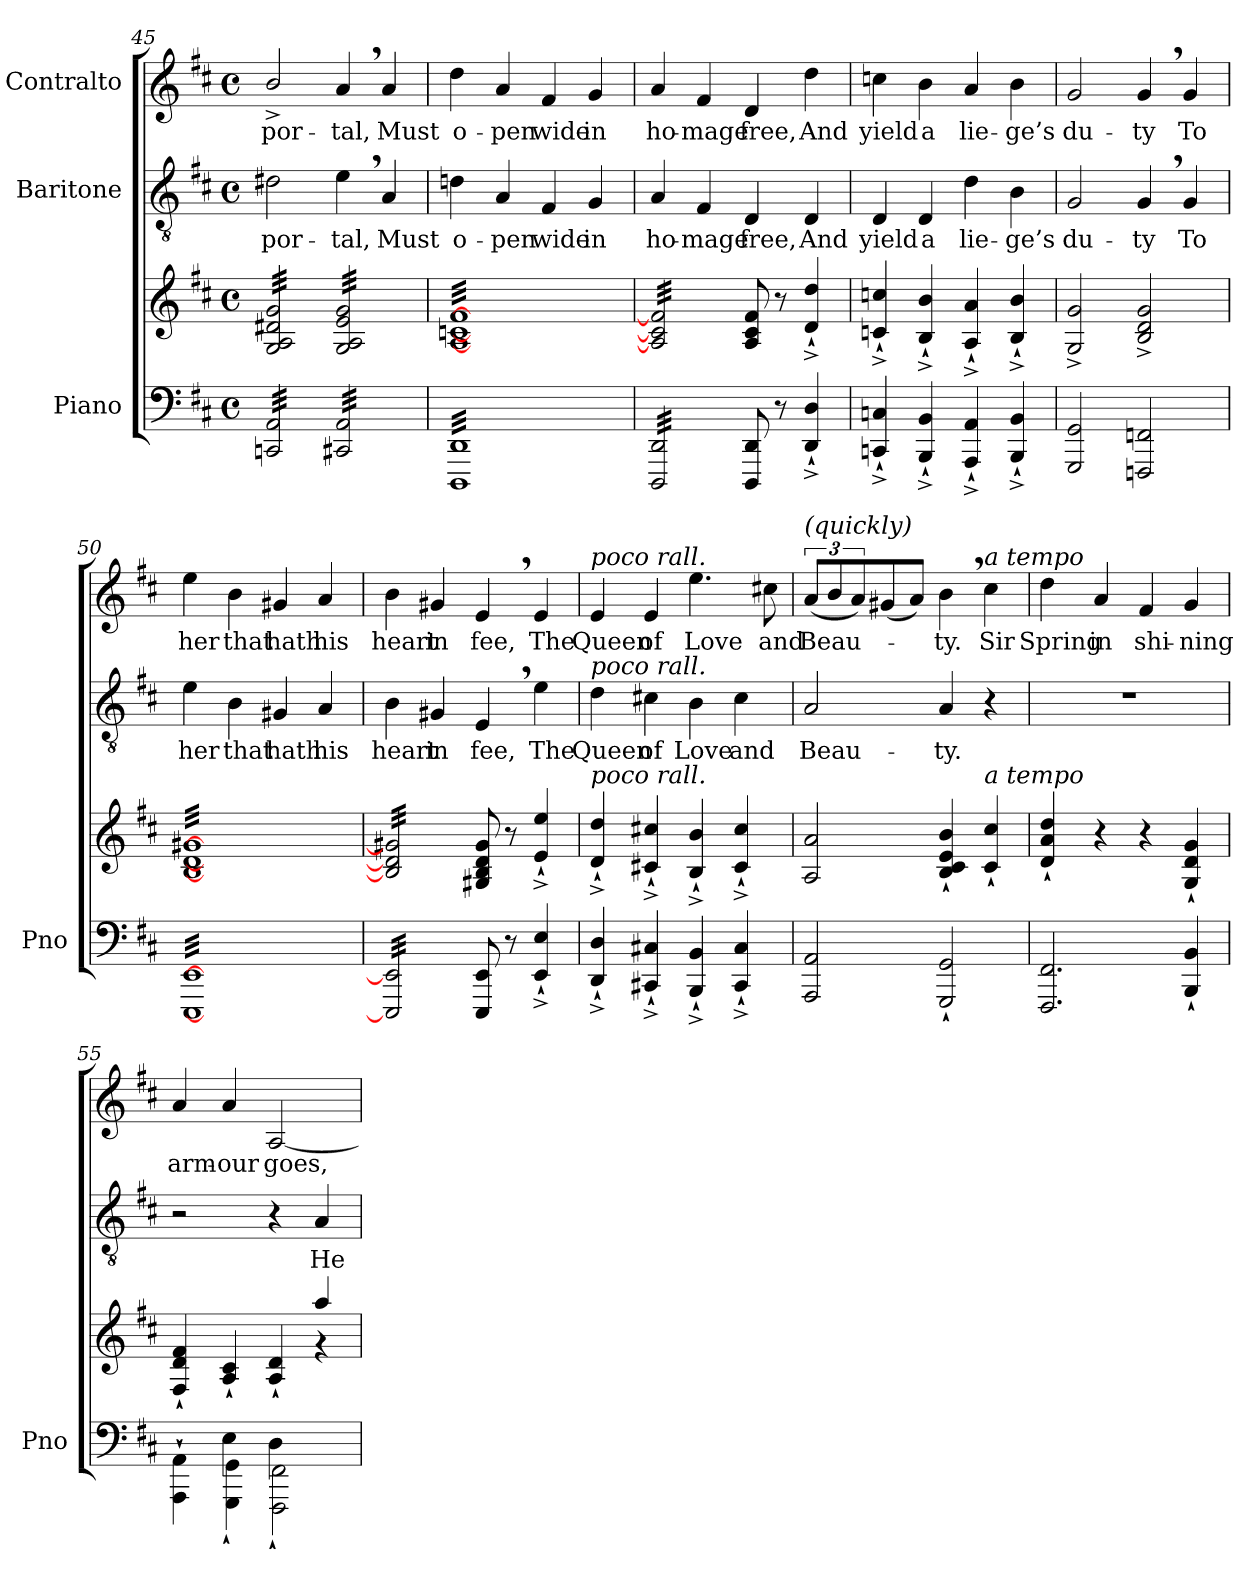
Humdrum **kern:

**kern	**kern	**dynam	**kern	**text	**dynam	**kern	**text	**dynam
*part3	*part3	*part3	*part2	*part2	*part2	*part1	*part1	*part1
*staff4	*staff3	*staff3/4	*staff2	*staff2	*staff2	*staff1	*staff1	*staff1
*I"Piano	*	*	*I"Baritone	*	*	*I"Contralto	*	*
*I'Pno	*	*	*	*	*	*	*	*
*clefF4	*clefG2	*	*clefGv2	*	*	*clefG2	*	*
*k[f#c#]	*k[f#c#]	*	*k[f#c#]	*	*	*k[f#c#]	*	*
*M4/4	*M4/4	*	*M4/4	*	*	*M4/4	*	*
*met(c)	*met(c)	*	*met(c)	*	*	*met(c)	*	*
=45	=45	=45	=45	=45	=45	=45	=45	=45
*tremolo	*	*	*	*	*	*	*	*
*	*tremolo	*	*	*	*	*	*	*
32CCn/ 32AA/LLL	32G/ 32A/ 32d#X/ 32g/LLL	.	2d#X\	por-	.	2b^>/	por-	.
32CCn/ 32AA/	32G/ 32A/ 32d#X/ 32g/	.	.	.	.	.	.	.
32CCn/ 32AA/	32G/ 32A/ 32d#X/ 32g/	.	.	.	.	.	.	.
32CCn/ 32AA/	32G/ 32A/ 32d#X/ 32g/	.	.	.	.	.	.	.
32CCn/ 32AA/	32G/ 32A/ 32d#X/ 32g/	.	.	.	.	.	.	.
32CCn/ 32AA/	32G/ 32A/ 32d#X/ 32g/	.	.	.	.	.	.	.
32CCn/ 32AA/	32G/ 32A/ 32d#X/ 32g/	.	.	.	.	.	.	.
32CCn/ 32AA/	32G/ 32A/ 32d#X/ 32g/	.	.	.	.	.	.	.
32CCn/ 32AA/	32G/ 32A/ 32d#X/ 32g/	.	.	.	.	.	.	.
32CCn/ 32AA/	32G/ 32A/ 32d#X/ 32g/	.	.	.	.	.	.	.
32CCn/ 32AA/	32G/ 32A/ 32d#X/ 32g/	.	.	.	.	.	.	.
32CCn/ 32AA/	32G/ 32A/ 32d#X/ 32g/	.	.	.	.	.	.	.
32CCn/ 32AA/	32G/ 32A/ 32d#X/ 32g/	.	.	.	.	.	.	.
32CCn/ 32AA/	32G/ 32A/ 32d#X/ 32g/	.	.	.	.	.	.	.
32CCn/ 32AA/	32G/ 32A/ 32d#X/ 32g/	.	.	.	.	.	.	.
32CCn/ 32AA/JJJ	32G/ 32A/ 32d#X/ 32g/JJJ	.	.	.	.	.	.	.
32CC#X/ 32AA/LLL	32G/ 32A/ 32e/ 32g/LLL	.	4e,\	-tal,	.	4a,/	-tal,	.
32CC#X/ 32AA/	32G/ 32A/ 32e/ 32g/	.	.	.	.	.	.	.
32CC#X/ 32AA/	32G/ 32A/ 32e/ 32g/	.	.	.	.	.	.	.
32CC#X/ 32AA/	32G/ 32A/ 32e/ 32g/	.	.	.	.	.	.	.
32CC#X/ 32AA/	32G/ 32A/ 32e/ 32g/	.	.	.	.	.	.	.
32CC#X/ 32AA/	32G/ 32A/ 32e/ 32g/	.	.	.	.	.	.	.
32CC#X/ 32AA/	32G/ 32A/ 32e/ 32g/	.	.	.	.	.	.	.
32CC#X/ 32AA/	32G/ 32A/ 32e/ 32g/	.	.	.	.	.	.	.
!	!	!	!	!	!LO:DY:a	!	!	!
!	!	!	!	!	!LO:DY:n=1:a	!	!	!LO:DY:a
!	!	!	!	!	!	!	!	!LO:DY:n=1:a
32CC#X/ 32AA/	32G/ 32A/ 32e/ 32g/	.	4A/	Must	f other-dynamics	4a/	Must	f other-dynamics
32CC#X/ 32AA/	32G/ 32A/ 32e/ 32g/	.	.	.	.	.	.	.
32CC#X/ 32AA/	32G/ 32A/ 32e/ 32g/	.	.	.	.	.	.	.
32CC#X/ 32AA/	32G/ 32A/ 32e/ 32g/	.	.	.	.	.	.	.
32CC#X/ 32AA/	32G/ 32A/ 32e/ 32g/	.	.	.	.	.	.	.
32CC#X/ 32AA/	32G/ 32A/ 32e/ 32g/	.	.	.	.	.	.	.
32CC#X/ 32AA/	32G/ 32A/ 32e/ 32g/	.	.	.	.	.	.	.
32CC#X/ 32AA/JJJ	32G/ 32A/ 32e/ 32g/JJJ	.	.	.	.	.	.	.
=46	=46	=46	=46	=46	=46	=46	=46	=46
!	!	!LO:DY:b	!	!	!	!	!	!
!	!	!LO:DY:n=1:b	!	!	!	!	!	!
32DDD 32DDLLL	[32A [>32cn [32f#LLL	f other-dynamics	4dn\	o-	.	4dd\	o-	.
32DDD 32DD	32A 32cn 32f#	.	.	.	.	.	.	.
32DDD 32DD	32A 32cn 32f#	.	.	.	.	.	.	.
32DDD 32DD	32A 32cn 32f#	.	.	.	.	.	.	.
32DDD 32DD	32A 32cn 32f#	.	.	.	.	.	.	.
32DDD 32DD	32A 32cn 32f#	.	.	.	.	.	.	.
32DDD 32DD	32A 32cn 32f#	.	.	.	.	.	.	.
32DDD 32DD	32A 32cn 32f#	.	.	.	.	.	.	.
32DDD 32DD	32A 32cn 32f#	.	4A/	-pen	.	4a/	-pen	.
32DDD 32DD	32A 32cn 32f#	.	.	.	.	.	.	.
32DDD 32DD	32A 32cn 32f#	.	.	.	.	.	.	.
32DDD 32DD	32A 32cn 32f#	.	.	.	.	.	.	.
32DDD 32DD	32A 32cn 32f#	.	.	.	.	.	.	.
32DDD 32DD	32A 32cn 32f#	.	.	.	.	.	.	.
32DDD 32DD	32A 32cn 32f#	.	.	.	.	.	.	.
32DDD 32DD	32A 32cn 32f#	.	.	.	.	.	.	.
32DDD 32DD	32A 32cn 32f#	.	4F#/	wide	.	4f#/	wide	.
32DDD 32DD	32A 32cn 32f#	.	.	.	.	.	.	.
32DDD 32DD	32A 32cn 32f#	.	.	.	.	.	.	.
32DDD 32DD	32A 32cn 32f#	.	.	.	.	.	.	.
32DDD 32DD	32A 32cn 32f#	.	.	.	.	.	.	.
32DDD 32DD	32A 32cn 32f#	.	.	.	.	.	.	.
32DDD 32DD	32A 32cn 32f#	.	.	.	.	.	.	.
32DDD 32DD	32A 32cn 32f#	.	.	.	.	.	.	.
32DDD 32DD	32A 32cn 32f#	.	4G/	in	.	4g/	in	.
32DDD 32DD	32A 32cn 32f#	.	.	.	.	.	.	.
32DDD 32DD	32A 32cn 32f#	.	.	.	.	.	.	.
32DDD 32DD	32A 32cn 32f#	.	.	.	.	.	.	.
32DDD 32DD	32A 32cn 32f#	.	.	.	.	.	.	.
32DDD 32DD	32A 32cn 32f#	.	.	.	.	.	.	.
32DDD 32DD	32A 32cn 32f#	.	.	.	.	.	.	.
32DDD 32DDJJJ	32A 32cn 32f#JJJ	.	.	.	.	.	.	.
=47	=47	=47	=47	=47	=47	=47	=47	=47
32DDD/ 32DD/LLL	32A/] 32cn/] 32f#/]LLL	.	4A/	ho-	.	4a/	ho-	.
32DDD/ 32DD/	32A/ 32cn/ 32f#/	.	.	.	.	.	.	.
32DDD/ 32DD/	32A/ 32cn/ 32f#/	.	.	.	.	.	.	.
32DDD/ 32DD/	32A/ 32cn/ 32f#/	.	.	.	.	.	.	.
32DDD/ 32DD/	32A/ 32cn/ 32f#/	.	.	.	.	.	.	.
32DDD/ 32DD/	32A/ 32cn/ 32f#/	.	.	.	.	.	.	.
32DDD/ 32DD/	32A/ 32cn/ 32f#/	.	.	.	.	.	.	.
32DDD/ 32DD/	32A/ 32cn/ 32f#/	.	.	.	.	.	.	.
32DDD/ 32DD/	32A/ 32cn/ 32f#/	.	4F#/	-mage	.	4f#/	-mage	.
32DDD/ 32DD/	32A/ 32cn/ 32f#/	.	.	.	.	.	.	.
32DDD/ 32DD/	32A/ 32cn/ 32f#/	.	.	.	.	.	.	.
32DDD/ 32DD/	32A/ 32cn/ 32f#/	.	.	.	.	.	.	.
32DDD/ 32DD/	32A/ 32cn/ 32f#/	.	.	.	.	.	.	.
32DDD/ 32DD/	32A/ 32cn/ 32f#/	.	.	.	.	.	.	.
32DDD/ 32DD/	32A/ 32cn/ 32f#/	.	.	.	.	.	.	.
32DDD/ 32DD/JJJ	32A/ 32cn/ 32f#/JJJ	.	.	.	.	.	.	.
*	*Xtremolo	*	*	*	*	*	*	*
*Xtremolo	*	*	*	*	*	*	*	*
8DDD/ 8DD/	8A/ 8c/ 8f#/	.	4D/	free,	.	4d/	free,	.
8r	8r	.	.	.	.	.	.	.
4DD/`^ 4D/`^	4d/`>^> 4dd/`>^>	.	4D/	And	.	4dd\	And	.
=48	=48	=48	=48	=48	=48	=48	=48	=48
4CCn/`^ 4Cn/`^	4cn/`>^> 4ccn/`>^>	.	4D/	yield	.	4ccn\	yield	.
4BBB/`^ 4BB/`^	4B/`>^> 4b/`>^>	.	4D/	a	.	4b\	a	.
4AAA/`^ 4AA/`^	4A/`>^> 4a/`>^>	.	4d\	lie-	.	4a/	lie-	.
4BBB/`^ 4BB/`^	4B/`>^> 4b/`>^>	.	4B\	-ge’s	.	4b\	-ge’s	.
=49	=49	=49	=49	=49	=49	=49	=49	=49
2GGG/ 2GG/	2G/^> 2g/^>	.	2G/	du-	.	2g/	du-	.
2FFFn/ 2FFn/	2B/^> 2d/^> 2g/^>	.	4G,/	-ty	.	4g,/	-ty	.
.	.	.	4G/	To	.	4g/	To	.
=50	=50	=50	=50	=50	=50	=50	=50	=50
*tremolo	*	*	*	*	*	*	*	*
*	*tremolo	*	*	*	*	*	*	*
[32EEE [32EELLL	[32B [32d [32g#XLLL	.	4e\	her	.	4ee\	her	.
32EEE 32EE	32B 32d 32g#X	.	.	.	.	.	.	.
32EEE 32EE	32B 32d 32g#X	.	.	.	.	.	.	.
32EEE 32EE	32B 32d 32g#X	.	.	.	.	.	.	.
32EEE 32EE	32B 32d 32g#X	.	.	.	.	.	.	.
32EEE 32EE	32B 32d 32g#X	.	.	.	.	.	.	.
32EEE 32EE	32B 32d 32g#X	.	.	.	.	.	.	.
32EEE 32EE	32B 32d 32g#X	.	.	.	.	.	.	.
32EEE 32EE	32B 32d 32g#X	.	4B\	that	.	4b\	that	.
32EEE 32EE	32B 32d 32g#X	.	.	.	.	.	.	.
32EEE 32EE	32B 32d 32g#X	.	.	.	.	.	.	.
32EEE 32EE	32B 32d 32g#X	.	.	.	.	.	.	.
32EEE 32EE	32B 32d 32g#X	.	.	.	.	.	.	.
32EEE 32EE	32B 32d 32g#X	.	.	.	.	.	.	.
32EEE 32EE	32B 32d 32g#X	.	.	.	.	.	.	.
32EEE 32EE	32B 32d 32g#X	.	.	.	.	.	.	.
32EEE 32EE	32B 32d 32g#X	.	4G#X/	hath	.	4g#X/	hath	.
32EEE 32EE	32B 32d 32g#X	.	.	.	.	.	.	.
32EEE 32EE	32B 32d 32g#X	.	.	.	.	.	.	.
32EEE 32EE	32B 32d 32g#X	.	.	.	.	.	.	.
32EEE 32EE	32B 32d 32g#X	.	.	.	.	.	.	.
32EEE 32EE	32B 32d 32g#X	.	.	.	.	.	.	.
32EEE 32EE	32B 32d 32g#X	.	.	.	.	.	.	.
32EEE 32EE	32B 32d 32g#X	.	.	.	.	.	.	.
32EEE 32EE	32B 32d 32g#X	.	4A/	his	.	4a/	his	.
32EEE 32EE	32B 32d 32g#X	.	.	.	.	.	.	.
32EEE 32EE	32B 32d 32g#X	.	.	.	.	.	.	.
32EEE 32EE	32B 32d 32g#X	.	.	.	.	.	.	.
32EEE 32EE	32B 32d 32g#X	.	.	.	.	.	.	.
32EEE 32EE	32B 32d 32g#X	.	.	.	.	.	.	.
32EEE 32EE	32B 32d 32g#X	.	.	.	.	.	.	.
32EEE 32EEJJJ	32B 32d 32g#XJJJ	.	.	.	.	.	.	.
=51	=51	=51	=51	=51	=51	=51	=51	=51
32EEE/] 32EE/]LLL	32B/] 32d/] 32g#X/]LLL	.	4B\	heart	.	4b\	heart	.
32EEE/ 32EE/	32B/ 32d/ 32g#X/	.	.	.	.	.	.	.
32EEE/ 32EE/	32B/ 32d/ 32g#X/	.	.	.	.	.	.	.
32EEE/ 32EE/	32B/ 32d/ 32g#X/	.	.	.	.	.	.	.
32EEE/ 32EE/	32B/ 32d/ 32g#X/	.	.	.	.	.	.	.
32EEE/ 32EE/	32B/ 32d/ 32g#X/	.	.	.	.	.	.	.
32EEE/ 32EE/	32B/ 32d/ 32g#X/	.	.	.	.	.	.	.
32EEE/ 32EE/	32B/ 32d/ 32g#X/	.	.	.	.	.	.	.
32EEE/ 32EE/	32B/ 32d/ 32g#X/	.	4G#X/	in	.	4g#X/	in	.
32EEE/ 32EE/	32B/ 32d/ 32g#X/	.	.	.	.	.	.	.
32EEE/ 32EE/	32B/ 32d/ 32g#X/	.	.	.	.	.	.	.
32EEE/ 32EE/	32B/ 32d/ 32g#X/	.	.	.	.	.	.	.
32EEE/ 32EE/	32B/ 32d/ 32g#X/	.	.	.	.	.	.	.
32EEE/ 32EE/	32B/ 32d/ 32g#X/	.	.	.	.	.	.	.
32EEE/ 32EE/	32B/ 32d/ 32g#X/	.	.	.	.	.	.	.
32EEE/ 32EE/JJJ	32B/ 32d/ 32g#X/JJJ	.	.	.	.	.	.	.
*	*Xtremolo	*	*	*	*	*	*	*
*Xtremolo	*	*	*	*	*	*	*	*
8EEE/ 8EE/	8G#j/ 8B/ 8d/ 8g#/	.	4E,/	fee,	.	4e,/	fee,	.
8r	8r	.	.	.	.	.	.	.
4EE/`^ 4E/`^	4e/`>^> 4ee/`>^>	.	4e\	The	.	4e/	The	.
=52	=52	=52	=52	=52	=52	=52	=52	=52
!	!	!	!	!	!	!LO:TX:i:t=poco rall.	!	!
!	!	!	!LO:TX:i:t=poco rall.	!	!	!	!	!
!	!LO:TX:i:t=poco rall.	!	!	!	!	!	!	!
4DD/`^ 4D/`^	4d/`>^> 4dd/`>^>	.	4d\	Queen	.	4e/	Queen	.
4CC#X/`^ 4C#X/`^	4c#X/`>^> 4cc#X/`>^>	.	4c#X\	of	.	4e/	of	.
4BBB/`^ 4BB/`^	4B/`>^> 4b/`>^>	.	4B\	Love	.	4.ee\	Love	.
4CC#/`^ 4C#/`^	4c#/`>^> 4cc#/`>^>	.	4c#\	and	.	.	.	.
.	.	.	.	.	.	8cc#X\	and	.
=53	=53	=53	=53	=53	=53	=53	=53	=53
!	!	!	!	!	!	!LO:TX:i:t=(quickly)	!	!
2AAA/ 2AA/	2A/ 2a/	.	2A/	Beau-	.	(12a/L	Beau-	.
.	.	.	.	.	.	12b/	.	.
.	.	.	.	.	.	12a/)	.	.
.	.	.	.	.	.	(8g#X/	.	.
.	.	.	.	.	.	8a/J)	.	.
2GGG/` 2GG/`	4B/`> 4c#/`> 4e/`> 4b/`>	.	4A/	-ty.	.	4b,\	-ty.	.
!	!	!	!	!	!	!LO:TX:i:t=a tempo	!	!
!	!LO:TX:i:t=a tempo	!	!	!	!	!	!	!
.	4c#/`> 4cc#/`>	.	4r	.	.	4cc#\	Sir	.
=54	=54	=54	=54	=54	=54	=54	=54	=54
2.FFF#/ 2.FF#/	4d/`> 4a/`> 4dd/`>	.	1r	.	.	4dd\	Spring	.
.	4r	.	.	.	.	4a/	in	.
.	4r	.	.	.	.	4f#/	shi-	.
4BBB/` 4BB/`	4G/`> 4d/`> 4g/`>	.	.	.	.	4g/	-ning	.
=55	=55	=55	=55	=55	=55	=55	=55	=55
*^	*^	*	*	*	*	*	*	*
4ryy	4AAA\`< 4AA\`<	4F#/`> 4d/`> 4f#/`>	2.ryy	.	2r	.	.	4a/	arm-	.
4E\	4GGG\`< 4GG\`<	4A/`> 4c#/`>	.	.	.	.	.	4a/	-our	.
4D\	2FFF#\`< 2FF#\`<	4A/`> 4d/`>	.	.	4r	.	.	[2A/	goes,	.
4ryy	.	4aa/	4r	.	4A/	He	.	.	.	.
*v	*v	*	*	*	*	*	*	*	*	*
*	*v	*v	*	*	*	*	*	*	*
=	=	=	=	=	=	=	=	=
*-	*-	*-	*-	*-	*-	*-	*-	*-
